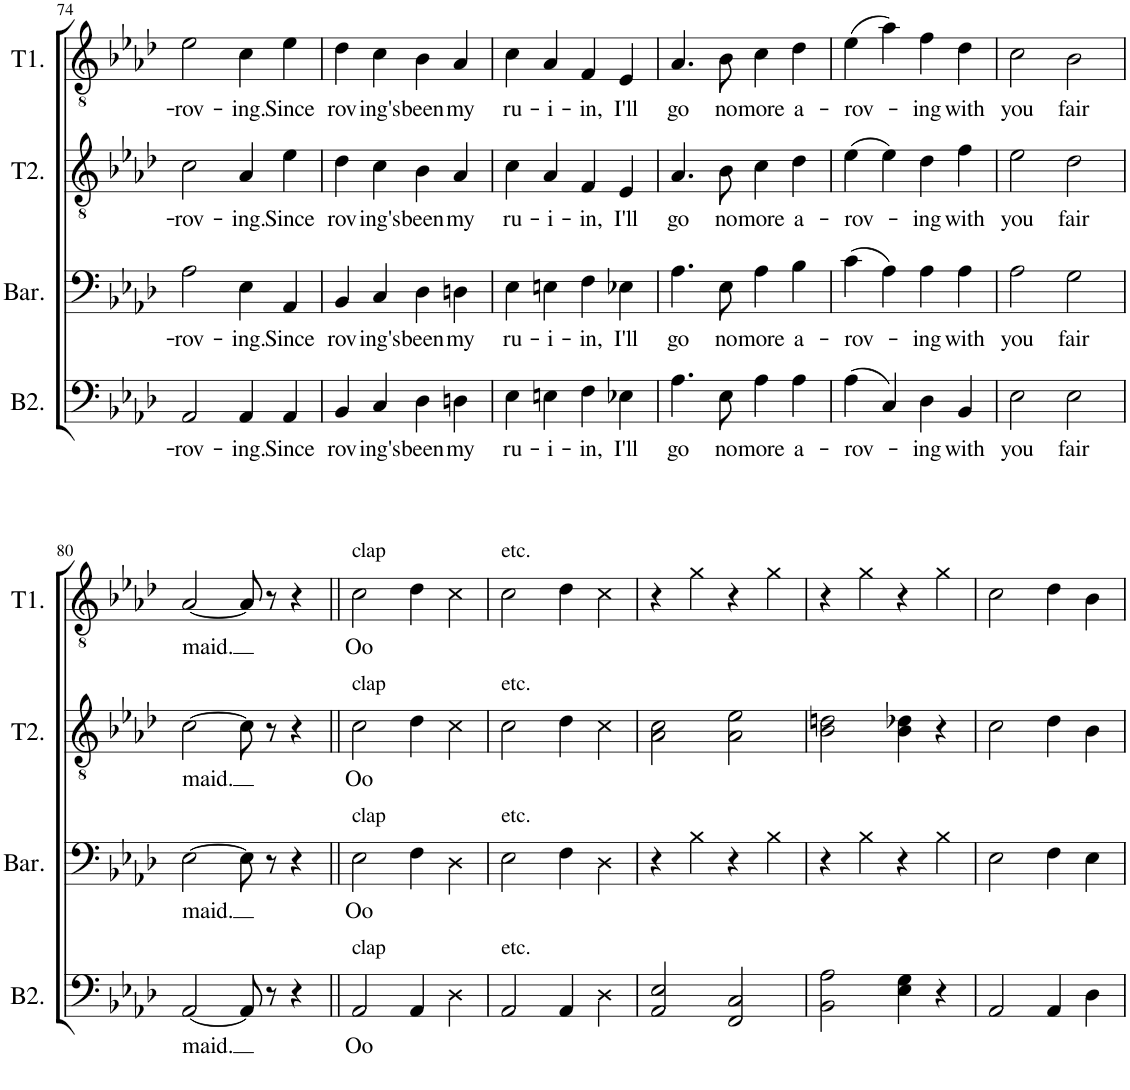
**kern	**text	**kern	**text	**kern	**text	**kern	**text
*part4	*part4	*part3	*part3	*part2	*part2	*part1	*part1
*staff4	*staff4	*staff3	*staff3	*staff2	*staff2	*staff1	*staff1
*I"2e Bas	*	*I"Bariton	*	*I"2e Tenor	*	*I"1e Tenor	*
*I'B2.	*	*I'Bar.	*	*I'T2.	*	*I'T1.	*
!!LO:PB:g=z
*clefF4	*	*clefF4	*	*clefGv2	*	*clefGv2	*
*k[b-e-a-d-]	*	*k[b-e-a-d-]	*	*k[b-e-a-d-]	*	*k[b-e-a-d-]	*
*M4/4	*	*M4/4	*	*M4/4	*	*M4/4	*
*met(c|)	*	*met(c|)	*	*met(c|)	*	*met(c|)	*
=74	=74	=74	=74	=74	=74	=74	=74
!	!LO:LY:b	!	!LO:LY:b	!	!LO:LY:b	!	!LO:LY:b
2AA-/	-rov-	2A-\	-rov-	2c\	-rov-	2e-\	-rov-
!	!LO:LY:b	!	!LO:LY:b	!	!LO:LY:b	!	!LO:LY:b
4AA-/	-ing.	4E-\	-ing.	4A-/	-ing.	4c\	-ing.
!	!LO:LY:b	!	!LO:LY:b	!	!LO:LY:b	!	!LO:LY:b
4AA-/	Since	4AA-/	Since	4e-\	Since	4e-\	Since
=75	=75	=75	=75	=75	=75	=75	=75
!	!LO:LY:b	!	!LO:LY:b	!	!LO:LY:b	!	!LO:LY:b
4BB-/	rov-	4BB-/	rov-	4d-\	rov-	4d-\	rov-
!	!LO:LY:b	!	!LO:LY:b	!	!LO:LY:b	!	!LO:LY:b
4C/	-ing's	4C/	-ing's	4c\	-ing's	4c\	-ing's
!	!LO:LY:b	!	!LO:LY:b	!	!LO:LY:b	!	!LO:LY:b
4D-\	been	4D-\	been	4B-\	been	4B-\	been
!	!LO:LY:b	!	!LO:LY:b	!	!LO:LY:b	!	!LO:LY:b
4Dn\	my	4Dn\	my	4A-/	my	4A-/	my
=76	=76	=76	=76	=76	=76	=76	=76
!	!LO:LY:b	!	!LO:LY:b	!	!LO:LY:b	!	!LO:LY:b
4E-\	ru-	4E-\	ru-	4c\	ru-	4c\	ru-
!	!LO:LY:b	!	!LO:LY:b	!	!LO:LY:b	!	!LO:LY:b
4En\	-i-	4En\	-i-	4A-/	-i-	4A-/	-i-
!	!LO:LY:b	!	!LO:LY:b	!	!LO:LY:b	!	!LO:LY:b
4F\	-in,	4F\	-in,	4F/	-in,	4F/	-in,
!	!LO:LY:b	!	!LO:LY:b	!	!LO:LY:b	!	!LO:LY:b
4E-X\	I'll	4E-X\	I'll	4E-/	I'll	4E-/	I'll
=77	=77	=77	=77	=77	=77	=77	=77
!	!LO:LY:b	!	!LO:LY:b	!	!LO:LY:b	!	!LO:LY:b
4.A-\	go	4.A-\	go	4.A-/	go	4.A-/	go
!	!LO:LY:b	!	!LO:LY:b	!	!LO:LY:b	!	!LO:LY:b
8E-\	no	8E-\	no	8B-\	no	8B-\	no
!	!LO:LY:b	!	!LO:LY:b	!	!LO:LY:b	!	!LO:LY:b
4A-\	more	4A-\	more	4c\	more	4c\	more
!	!LO:LY:b	!	!LO:LY:b	!	!LO:LY:b	!	!LO:LY:b
4A-\	a-	4B-\	a-	4d-\	a-	4d-\	a-
=78	=78	=78	=78	=78	=78	=78	=78
!	!LO:LY:b	!	!LO:LY:b	!	!LO:LY:b	!	!LO:LY:b
(4A-\	-rov-	(4c\	-rov-	(4e-\	-rov-	(4e-\	-rov-
4C/)	.	4A-\)	.	4e-\)	.	4a-\)	.
!	!LO:LY:b	!	!LO:LY:b	!	!LO:LY:b	!	!LO:LY:b
4D-\	-ing	4A-\	-ing	4d-\	-ing	4f\	-ing
!	!LO:LY:b	!	!LO:LY:b	!	!LO:LY:b	!	!LO:LY:b
4BB-/	with	4A-\	with	4f\	with	4d-\	with
=79	=79	=79	=79	=79	=79	=79	=79
!	!LO:LY:b	!	!LO:LY:b	!	!LO:LY:b	!	!LO:LY:b
2E-\	you	2A-\	you	2e-\	you	2c\	you
!	!LO:LY:b	!	!LO:LY:b	!	!LO:LY:b	!	!LO:LY:b
2E-\	fair	2G\	fair	2d-\	fair	2B-\	fair
!!LO:LB:g=z
=80	=80	=80	=80	=80	=80	=80	=80
!	!LO:LY:b	!	!LO:LY:b	!	!LO:LY:b	!	!LO:LY:b
[2AA-/	maid.	[2E-\	maid.	[2c\	maid.	[2A-/	maid.
8AA-/]	.	8E-\]	.	8c\]	.	8A-/]	.
8r	.	8r	.	8r	.	8r	.
4r	.	4r	.	4r	.	4r	.
=81||	=81||	=81||	=81||	=81||	=81||	=81||	=81||
!	!	!	!	!	!	!LO:TX:a:t=clap	!
!	!	!	!	!LO:TX:a:t=clap	!	!	!
!	!	!LO:TX:a:t=clap	!	!	!	!	!
!LO:TX:a:t=clap	!	!	!	!	!	!	!
!	!LO:LY:b	!	!LO:LY:b	!	!LO:LY:b	!	!LO:LY:b
2AA-/	Oo	2E-\	Oo	2c\	Oo	2c\	Oo
4AA-/	.	4F\	.	4d-\	.	4d-\	.
4D-\	.	4D-\	.	4c\	.	4c\	.
=82	=82	=82	=82	=82	=82	=82	=82
!	!	!	!	!	!	!LO:TX:a:t=etc.	!
!	!	!	!	!LO:TX:a:t=etc.	!	!	!
!	!	!LO:TX:a:t=etc.	!	!	!	!	!
!LO:TX:a:t=etc.	!	!	!	!	!	!	!
2AA-/	.	2E-\	.	2c\	.	2c\	.
4AA-/	.	4F\	.	4d-\	.	4d-\	.
4D-\	.	4D-\	.	4c\	.	4c\	.
=83	=83	=83	=83	=83	=83	=83	=83
2AA-/ 2E-/	.	4r	.	2A-\ 2c\	.	4r	.
.	.	4B-\	.	.	.	4g\	.
2FF/ 2C/	.	4r	.	2A-\ 2e-\	.	4r	.
.	.	4B-\	.	.	.	4g\	.
=84	=84	=84	=84	=84	=84	=84	=84
2BB-\ 2A-\	.	4r	.	2B-\ 2dn\	.	4r	.
.	.	4B-\	.	.	.	4g\	.
4E-\ 4G\	.	4r	.	4B-\ 4d-X\	.	4r	.
4r	.	4B-\	.	4r	.	4g\	.
=85	=85	=85	=85	=85	=85	=85	=85
2AA-/	.	2E-\	.	2c\	.	2c\	.
4AA-/	.	4F\	.	4d-\	.	4d-\	.
4D-\	.	4E-\	.	4B-\	.	4B-\	.
=	=	=	=	=	=	=	=
*-	*-	*-	*-	*-	*-	*-	*-
